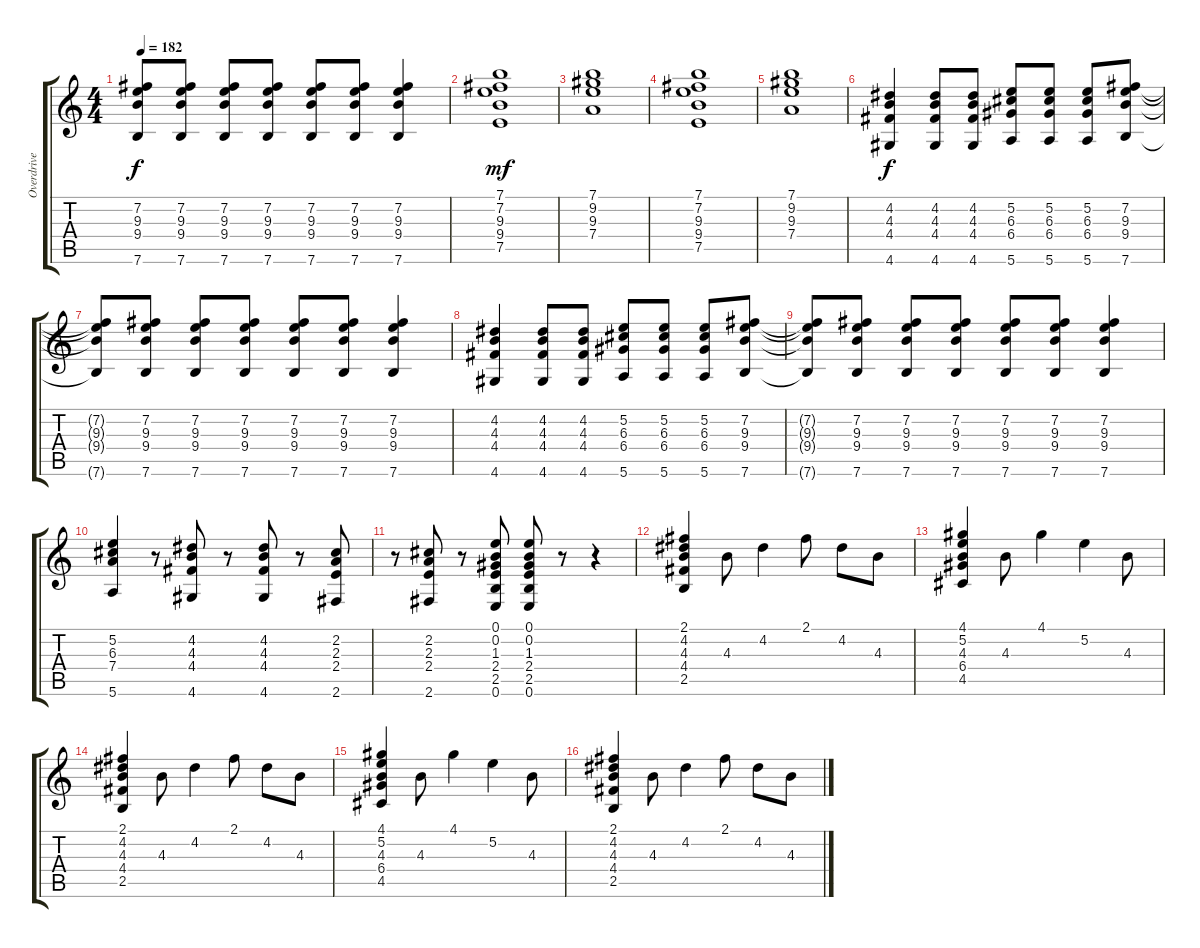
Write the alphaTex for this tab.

\track ("Overdrive Guitar" "Overdrive ") {instrument electricguitarclean}
\staff {score tabs}
\tuning (E4 B3 G3 D3 A2 E2) {hide}
\ts (4 4)
\tempo 182
\clef g2
\ks c
(7.2{t} 9.3{t} 9.4{t} 7.6{t}).8{dy f} (7.2 9.3 9.4 7.6).8 (7.2 9.3 9.4 7.6).8 (7.2 9.3 9.4 7.6).8 (7.2 9.3 9.4 7.6).8 (7.2 9.3 9.4 7.6).8 (7.2 9.3 9.4 7.6).4 |
(7.1 7.2 9.3 9.4 7.5).1{dy mf} |
(7.1 9.2 9.3 7.4).1 |
(7.1 7.2 9.3 9.4 7.5).1 |
(7.1 9.2 9.3 7.4).1 |
(4.2 4.3 4.4 4.6).4{dy f} (4.2 4.3 4.4 4.6).8 (4.2 4.3 4.4 4.6).8 (5.2 6.3 6.4 5.6).8 (5.2 6.3 6.4 5.6).8 (5.2 6.3 6.4 5.6).8 (7.2 9.3 9.4 7.6).8 |
(7.2{t} 9.3{t} 9.4{t} 7.6{t}).8 (7.2 9.3 9.4 7.6).8 (7.2 9.3 9.4 7.6).8 (7.2 9.3 9.4 7.6).8 (7.2 9.3 9.4 7.6).8 (7.2 9.3 9.4 7.6).8 (7.2 9.3 9.4 7.6).4 |
(4.2 4.3 4.4 4.6).4 (4.2 4.3 4.4 4.6).8 (4.2 4.3 4.4 4.6).8 (5.2 6.3 6.4 5.6).8 (5.2 6.3 6.4 5.6).8 (5.2 6.3 6.4 5.6).8 (7.2 9.3 9.4 7.6).8 |
(7.2{t} 9.3{t} 9.4{t} 7.6{t}).8 (7.2 9.3 9.4 7.6).8 (7.2 9.3 9.4 7.6).8 (7.2 9.3 9.4 7.6).8 (7.2 9.3 9.4 7.6).8 (7.2 9.3 9.4 7.6).8 (7.2 9.3 9.4 7.6).4 |
(5.2 6.3 7.4 5.6).4 r.8 (4.2 4.3 4.4 4.6).8 r.8 (4.2 4.3 4.4 4.6).8 r.8 (2.2 2.3 2.4 2.6).8 |
r.8 (2.2 2.3 2.4 2.6).8 r.8 (0.1 0.2 1.3 2.4 2.5 0.6).8 (0.1 0.2 1.3 2.4 2.5 0.6).8 r.8 r.4 |
(2.1 4.2 4.3 4.4 2.5).4 4.3.8 4.2.4 2.1.8 4.2.8 4.3.8 |
(4.1 5.2 4.3 6.4 4.5).4 4.3.8 4.1.4 5.2.4 4.3.8 |
(2.1 4.2 4.3 4.4 2.5).4 4.3.8 4.2.4 2.1.8 4.2.8 4.3.8 |
(4.1 5.2 4.3 6.4 4.5).4 4.3.8 4.1.4 5.2.4 4.3.8 |
(2.1 4.2 4.3 4.4 2.5).4 4.3.8 4.2.4 2.1.8 4.2.8 4.3.8
